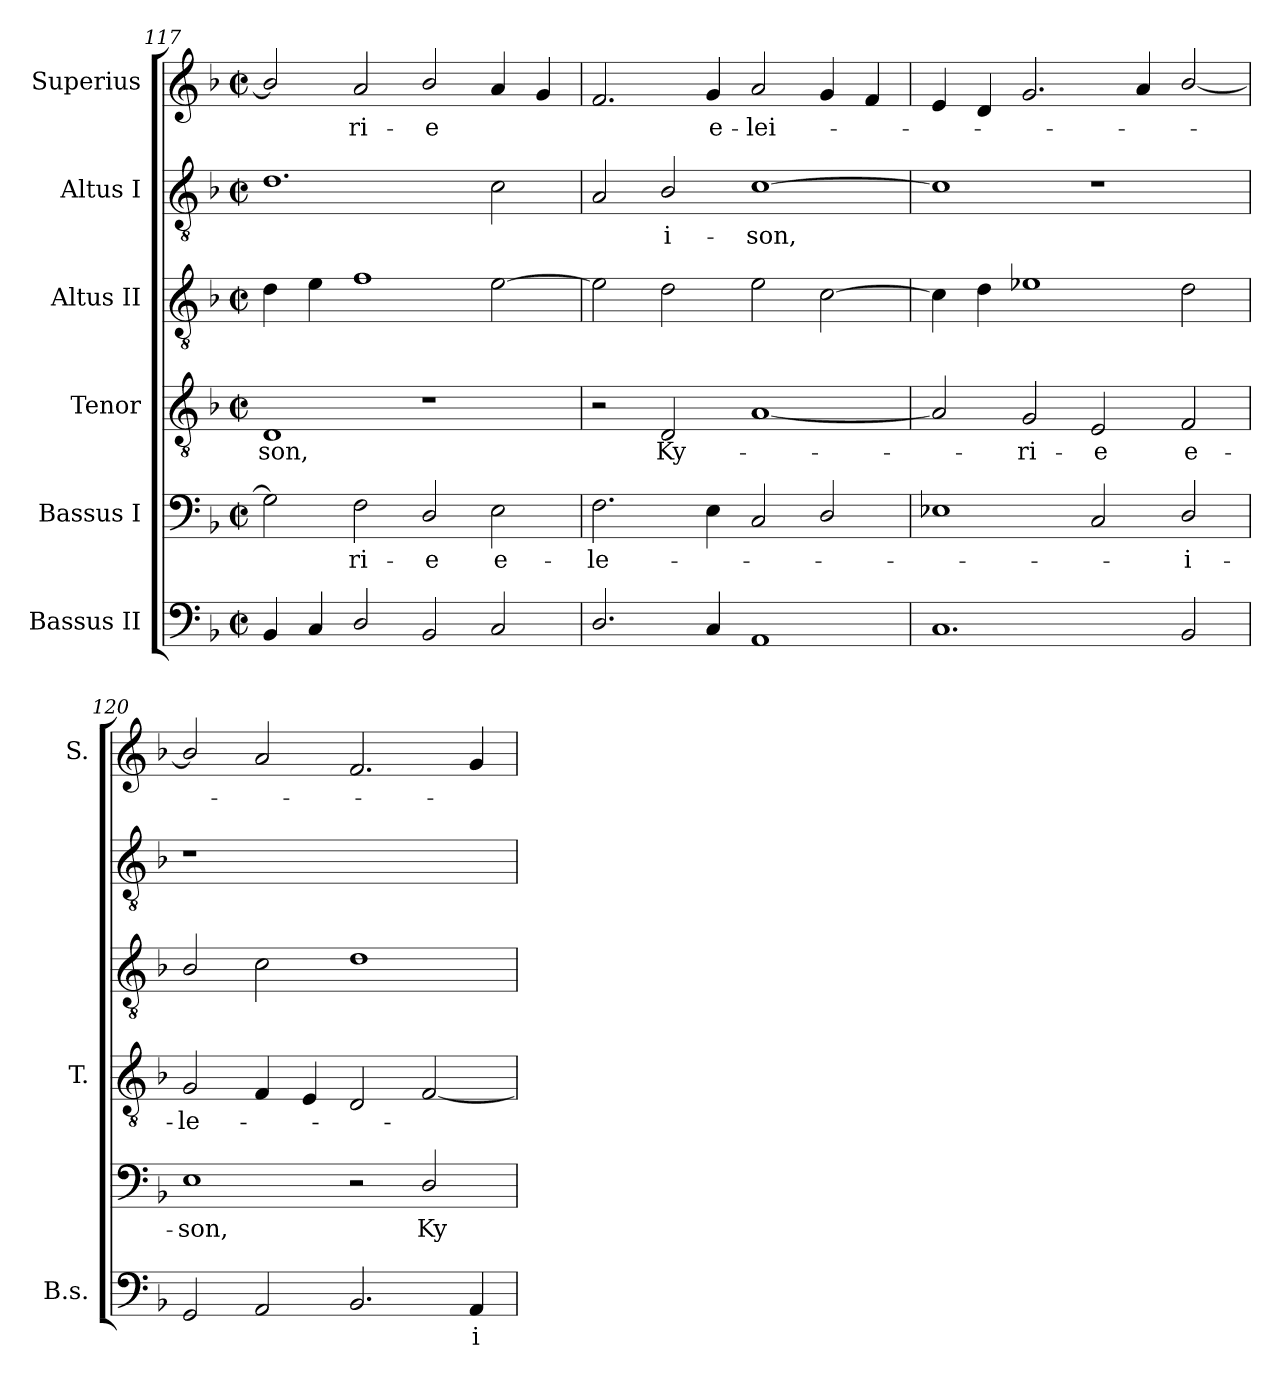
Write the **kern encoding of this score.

**kern	**text	**kern	**text	**kern	**text	**kern	**kern	**text	**kern	**text
*part6	*part6	*part5	*part5	*part4	*part4	*part3	*part2	*part2	*part1	*part1
*staff6	*staff6	*staff5	*staff5	*staff4	*staff4	*staff3	*staff2	*staff2	*staff1	*staff1
*I"Bassus II	*	*I"Bassus I	*	*I"Tenor	*	*I"Altus II	*I"Altus I	*	*I"Superius	*
*I'B.s.	*	*	*	*I'T.	*	*	*	*	*I'S.	*
*clefF4	*	*clefF4	*	*clefGv2	*	*clefGv2	*clefGv2	*	*clefG2	*
*	*	*	*	*ITrd7c12	*	*ITrd7c12	*ITrd7c12	*	*	*
*k[b-]	*	*k[b-]	*	*k[b-]	*	*k[b-]	*k[b-]	*	*k[b-]	*
*F:	*	*F:	*	*F:	*	*F:	*F:	*	*F:	*
*M2/2	*	*M2/2	*	*M2/2	*	*M2/2	*M2/2	*	*M2/2	*
*met(c|)	*	*met(c|)	*	*met(c|)	*	*met(c|)	*met(c|)	*	*met(c|)	*
=117	=117	=117	=117	=117	=117	=117	=117	=117	=117	=117
!	!	!	!	!	!LO:LY:b:color=#000000	!	!	!	!	!
4BB-i/	.	2Gi\]	.	1DDi	-son,	4Di\	1.Di	.	2b-i/]	.
4Ci/	.	.	.	.	.	4Ei\	.	.	.	.
!	!	!	!LO:LY:b:color=#000000	!	!	!	!	!	!	!
!	!	!	!	!	!	!	!	!	!	!LO:LY:b:color=#000000
2Di/	.	2Fi\	-ri-	.	.	1Fi	.	.	2ai/	-ri-
!	!	!	!LO:LY:b:color=#000000	!	!	!	!	!	!	!
!	!	!	!	!	!	!	!	!	!	!LO:LY:b:color=#000000
2BB-i/	.	2Di/	-e	1r	.	.	.	.	2b-i/	-e
!	!	!	!LO:LY:b:color=#000000	!	!	!	!	!	!	!
2Ci/	.	2Ei\	e-	.	.	[>2Ei\	2Ci\	.	4ai/	.
.	.	.	.	.	.	.	.	.	4gi/	.
=118	=118	=118	=118	=118	=118	=118	=118	=118	=118	=118
!	!	!	!LO:LY:b:color=#000000	!	!	!	!	!	!	!
2.Di/	.	2.Fi\	-le-	2r	.	2Ei\]	2AAi/	.	2.fi/	.
!	!	!	!	!	!LO:LY:b:color=#000000	!	!	!	!	!
!	!	!	!	!	!	!	!	!LO:LY:b:color=#000000	!	!
.	.	.	.	2DDi/	Ky-	2Di\	2BB-i/	-i-	.	.
!	!	!	!	!	!	!	!	!	!	!LO:LY:b:color=#000000
4Ci/	.	4Ei\	.	.	.	.	.	.	4gi/	e-
!	!	!	!	!	!	!	!	!LO:LY:b:color=#000000	!	!
!	!	!	!	!	!	!	!	!	!	!LO:LY:b:color=#000000
1AAi	.	2Ci/	.	[<1AAi	.	2Ei\	[>1Ci	-son,	2ai/	-lei-
.	.	2Di/	.	.	.	[>2Ci\	.	.	4gi/	.
.	.	.	.	.	.	.	.	.	4fi/	.
=119	=119	=119	=119	=119	=119	=119	=119	=119	=119	=119
1.Ci	.	1E-Xi	.	2AAi/]	.	4Ci\]	1Ci]	.	4ei/	.
.	.	.	.	.	.	4Di\	.	.	4di/	.
!	!	!	!	!	!LO:LY:b:color=#000000	!	!	!	!	!
.	.	.	.	2GGi/	-ri-	1E-Xi	.	.	2.gi/	.
!	!	!	!	!	!LO:LY:b:color=#000000	!	!	!	!	!
.	.	2Ci/	.	2EEi/	-e	.	1r	.	.	.
.	.	.	.	.	.	.	.	.	4ai/	.
!	!	!	!LO:LY:b:color=#000000	!	!	!	!	!	!	!
!	!	!	!	!	!LO:LY:b:color=#000000	!	!	!	!	!
2BB-i/	.	2Di/	-i-	2FFi/	e-	2Di\	.	.	[<2b-i/	.
!!LO:PB:g=z
=120	=120	=120	=120	=120	=120	=120	=120	=120	=120	=120
!	!	!	!LO:LY:b:color=#000000	!	!	!	!	!	!	!
!	!	!	!	!	!LO:LY:b:color=#000000	!	!LO:N:vis=1	!	!	!
2GGi/	.	1Ei	-son,	2GGi/	-le-	2BB-i/	1r	.	2b-i/]	.
2AAi/	.	.	.	4FFi/	.	2Ci\	.	.	2ai/	.
.	.	.	.	4EEi/	.	.	.	.	.	.
2.BB-i/	.	2r	.	2DDi/	.	1Di	1ryy	.	2.fi/	.
!	!	!	!LO:LY:b:color=#000000	!	!	!	!	!	!	!
.	.	2Di/	Ky-	[<2FFi/	.	.	.	.	.	.
!	!LO:LY:b:color=#000000	!	!	!	!	!	!	!	!	!
4AAi/	-i-	.	.	.	.	.	.	.	4gi/	.
=	=	=	=	=	=	=	=	=	=	=
*-	*-	*-	*-	*-	*-	*-	*-	*-	*-	*-
